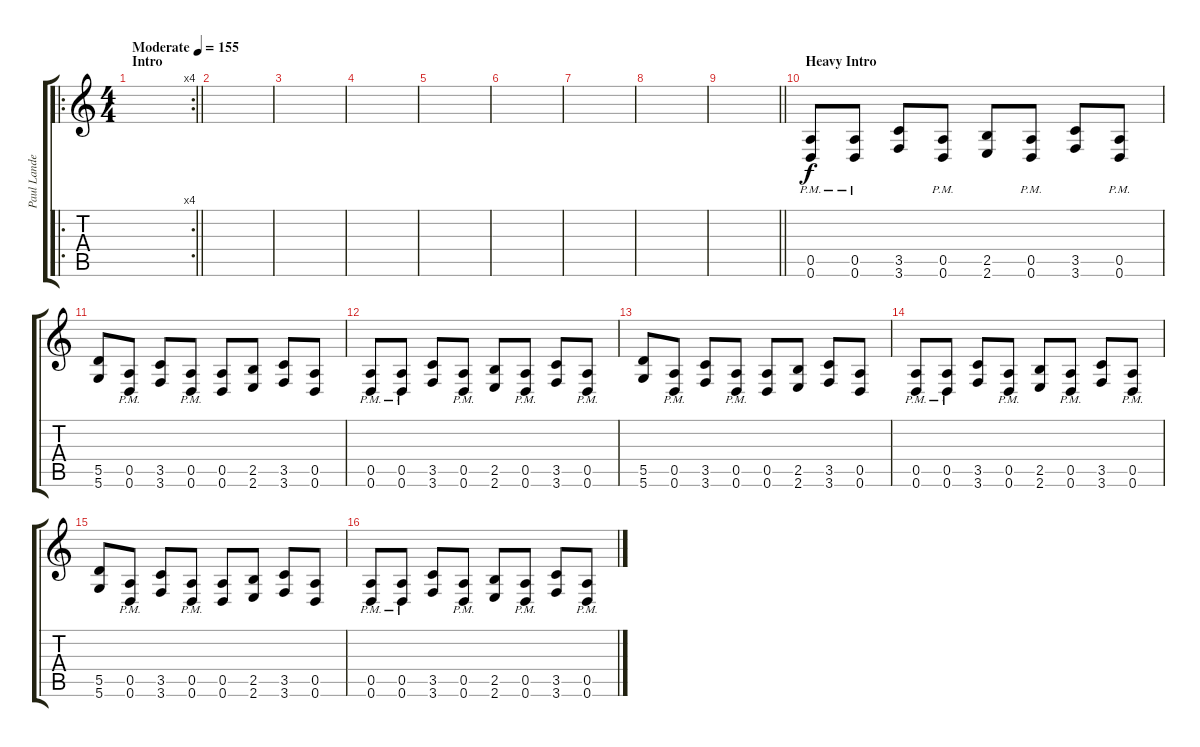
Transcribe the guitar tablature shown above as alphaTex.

\track ("Paul Landers" "Paul Lande") {instrument distortionguitar}
\staff {score tabs}
\tuning (E4 B3 G3 D3 A2 D2) {hide}
\ro
\rc 4
\ts (4 4)
\section ("" "Intro")
\tempo (155 "Moderate")
\clef g2
\barLineRight lightlight
\ks c
|
\section ("" "")
|
|
|
|
|
|
|
\barLineRight lightlight
|
\section ("" "Heavy Intro")
(0.5{pm} 0.6{pm}).8 (0.5{pm} 0.6{pm}).8 (3.5 3.6).8 (0.5{pm} 0.6{pm}).8 (2.5 2.6).8 (0.5{pm} 0.6{pm}).8 (3.5 3.6).8 (0.5{pm} 0.6{pm}).8 |
(5.5 5.6).8 (0.5{pm} 0.6{pm}).8 (3.5 3.6).8 (0.5{pm} 0.6{pm}).8 (0.5 0.6).8 (2.5 2.6).8 (3.5 3.6).8 (0.5 0.6).8 |
(0.5{pm} 0.6{pm}).8 (0.5{pm} 0.6{pm}).8 (3.5 3.6).8 (0.5{pm} 0.6{pm}).8 (2.5 2.6).8 (0.5{pm} 0.6{pm}).8 (3.5 3.6).8 (0.5{pm} 0.6{pm}).8 |
(5.5 5.6).8 (0.5{pm} 0.6{pm}).8 (3.5 3.6).8 (0.5{pm} 0.6{pm}).8 (0.5 0.6).8 (2.5 2.6).8 (3.5 3.6).8 (0.5 0.6).8 |
(0.5{pm} 0.6{pm}).8 (0.5{pm} 0.6{pm}).8 (3.5 3.6).8 (0.5{pm} 0.6{pm}).8 (2.5 2.6).8 (0.5{pm} 0.6{pm}).8 (3.5 3.6).8 (0.5{pm} 0.6{pm}).8 |
(5.5 5.6).8 (0.5{pm} 0.6{pm}).8 (3.5 3.6).8 (0.5{pm} 0.6{pm}).8 (0.5 0.6).8 (2.5 2.6).8 (3.5 3.6).8 (0.5 0.6).8 |
(0.5{pm} 0.6{pm}).8 (0.5{pm} 0.6{pm}).8 (3.5 3.6).8 (0.5{pm} 0.6{pm}).8 (2.5 2.6).8 (0.5{pm} 0.6{pm}).8 (3.5 3.6).8 (0.5{pm} 0.6{pm}).8
